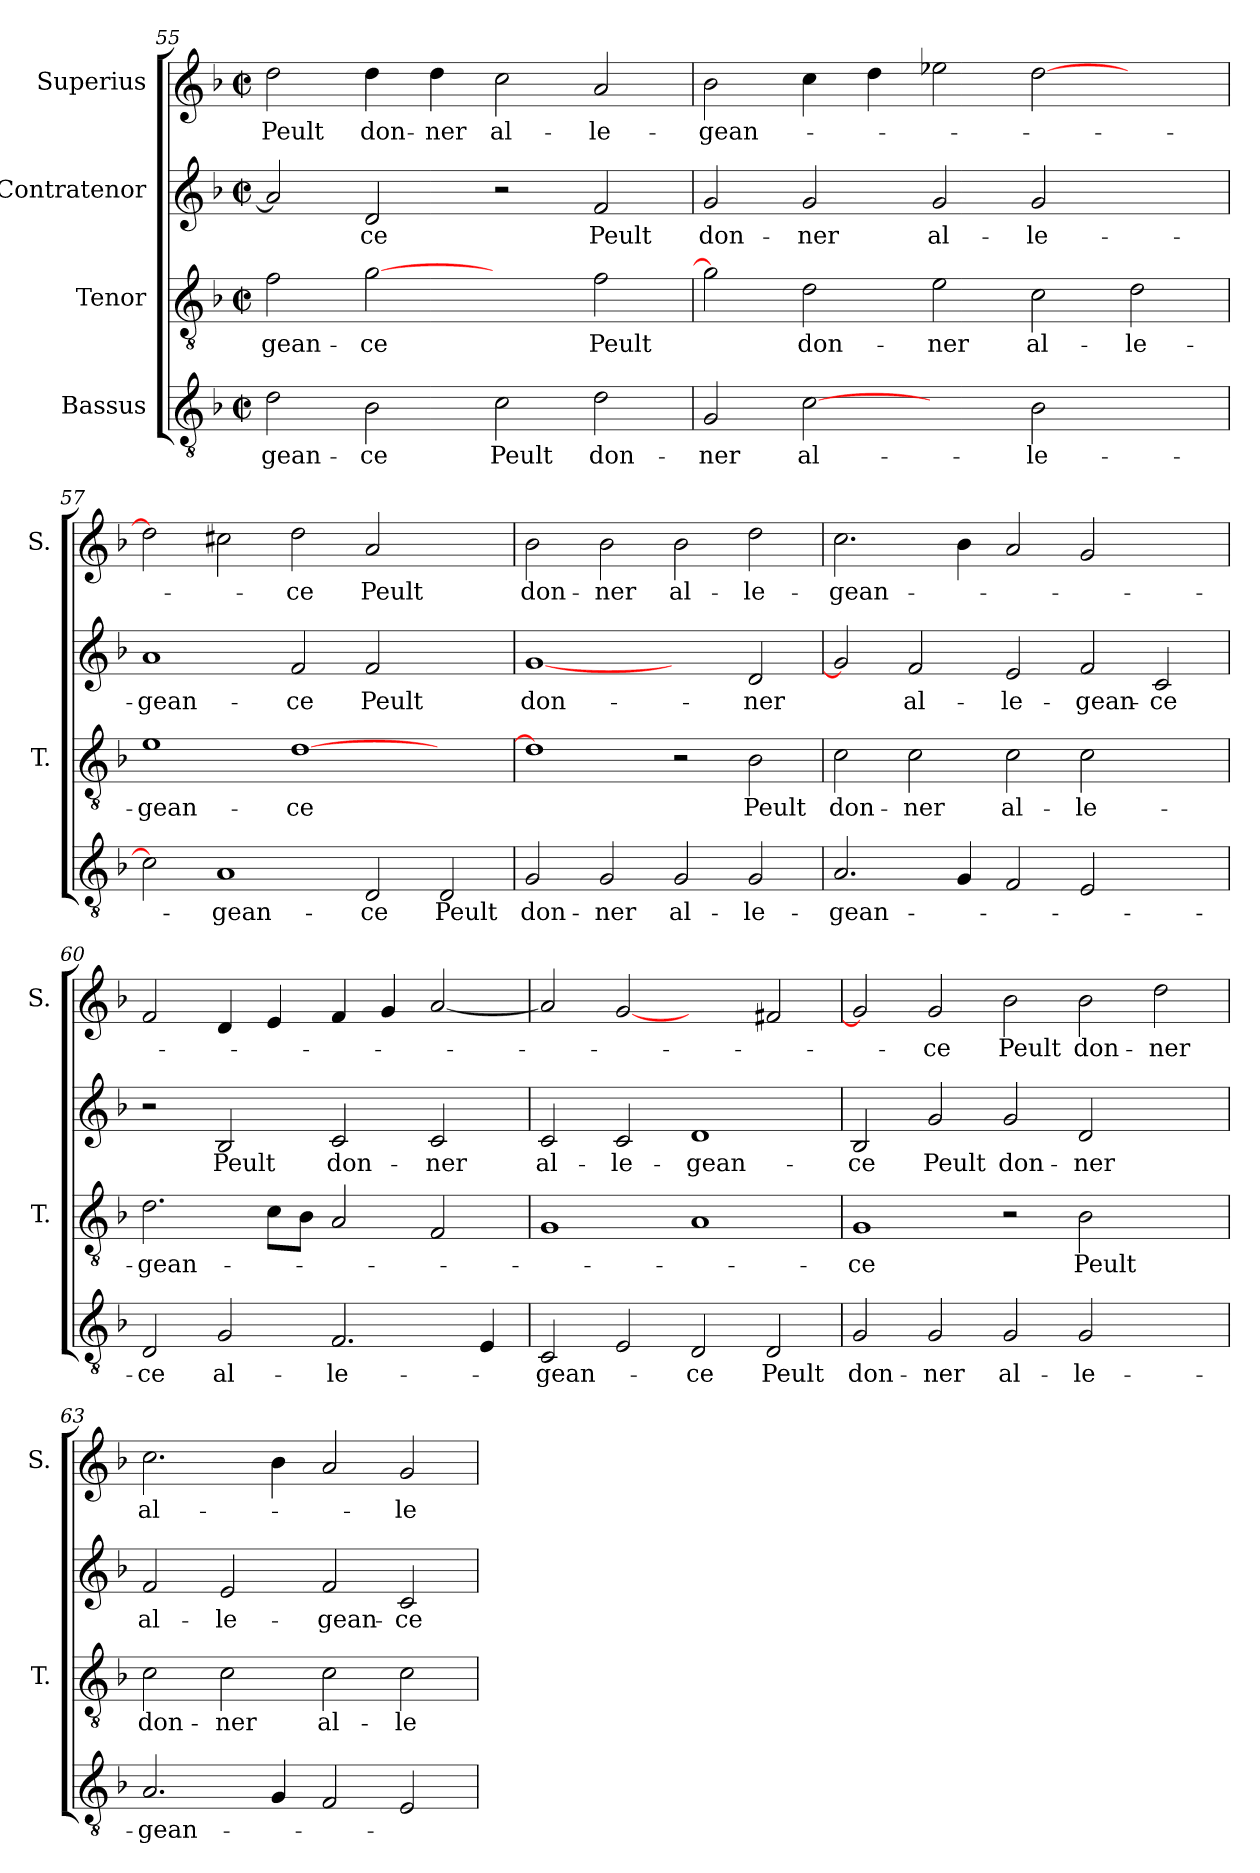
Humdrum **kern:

**kern	**text	**kern	**text	**kern	**text	**kern	**text
*part4	*part4	*part3	*part3	*part2	*part2	*part1	*part1
*staff4	*staff4	*staff3	*staff3	*staff2	*staff2	*staff1	*staff1
*I"Bassus	*	*I"Tenor	*	*I"Contratenor	*	*I"Superius	*
*	*	*I'T.	*	*	*	*I'S.	*
*clefGv2	*	*clefGv2	*	*clefG2	*	*clefG2	*
*k[b-]	*	*k[b-]	*	*k[b-]	*	*k[b-]	*
*F:	*	*F:	*	*F:	*	*F:	*
*M2/2	*	*M2/2	*	*M2/2	*	*M2/2	*
*met(c|)	*	*met(c|)	*	*met(c|)	*	*met(c|)	*
=55	=55	=55	=55	=55	=55	=55	=55
2d\	-gean-	2f\	-gean-	2a/]	.	2dd\	Peult
2B-\	-ce	[2g\	-ce	2d/	-ce	4dd\	don-
.	.	.	.	.	.	4dd\	-ner
2c\	Peult	2ryy	.	2r	.	2cc\	al-
2d\	don-	2f\	Peult	2f/	Peult	2a/	-le-
!!LO:LB:g=z
=56	=56	=56	=56	=56	=56	=56	=56
2G/	-ner	2g\]	.	2g/	don-	2b-\	-gean-
[2c\	al-	2d\	don-	2g/	-ner	4cc\	.
.	.	.	.	.	.	4dd\	.
2ryy	.	2e\	-ner	2g/	al-	2ee-X\	.
2B-\	-le-	2c\	al-	2g/	-le-	[2dd\	.
2ryy	.	2d\	-le-	2ryy	.	2ryy	.
=57	=57	=57	=57	=57	=57	=57	=57
2c\]	.	1e\	-gean-	1a/	-gean-	2dd\]	.
1A/	-gean-	.	.	.	.	2cc#X\	.
.	.	[1d\	-ce	2f/	-ce	2dd\	-ce
2D/	-ce	.	.	2f/	Peult	2a/	Peult
2D/	Peult	2ryy	.	2ryy	.	2ryy	.
=58	=58	=58	=58	=58	=58	=58	=58
2G/	don-	1d\]	.	[1g/	don-	2b-\	don-
2G/	-ner	.	.	.	.	2b-\	-ner
2G/	al-	2r	.	2ryy	.	2b-\	al-
2G/	-le-	2B-\	Peult	2d/	-ner	2dd\	-le-
=59	=59	=59	=59	=59	=59	=59	=59
2.A/	-gean-	2c\	don-	2g/]	.	2.cc\	-gean-
.	.	2c\	-ner	2f/	al-	.	.
4G/	.	.	.	.	.	4b-\	.
2F/	.	2c\	al-	2e/	-le-	2a/	.
2E/	.	2c\	-le-	2f/	-gean-	2g/	.
2ryy	.	2ryy	.	2c/	-ce	2ryy	.
=60	=60	=60	=60	=60	=60	=60	=60
2D/	-ce	2.d\	-gean-	2r	.	2f/	.
2G/	al-	.	.	2B-/	Peult	4d/	.
.	.	8c\L	.	.	.	4e/	.
.	.	8B-\J	.	.	.	.	.
2.F/	-le-	2A/	.	2c/	don-	4f/	.
.	.	.	.	.	.	4g/	.
.	.	2F/	.	2c/	-ner	[2a/	.
4E/	.	.	.	.	.	.	.
!!LO:PB:g=z
=61	=61	=61	=61	=61	=61	=61	=61
2C/	-gean-	1G/	.	2c/	al-	2a/]	.
2E/	.	.	.	2c/	-le-	[2g/	.
2D/	-ce	1A/	.	1d/	-gean-	2ryy	.
2D/	Peult	.	.	.	.	2f#X/	.
=62	=62	=62	=62	=62	=62	=62	=62
2G/	don-	1G/	-ce	2B-/	-ce	2g/]	.
2G/	-ner	.	.	2g/	Peult	2g/	-ce
2G/	al-	2r	.	2g/	don-	2b-\	Peult
2G/	-le-	2B-\	Peult	2d/	-ner	2b-\	don-
2ryy	.	2ryy	.	2ryy	.	2dd\	-ner
=63	=63	=63	=63	=63	=63	=63	=63
2.A/	-gean-	2c\	don-	2f/	al-	2.cc\	al-
.	.	2c\	-ner	2e/	-le-	.	.
4G/	.	.	.	.	.	4b-\	.
2F/	.	2c\	al-	2f/	-gean-	2a/	.
2E/	.	2c\	-le-	2c/	-ce	2g/	-le-
=	=	=	=	=	=	=	=
*-	*-	*-	*-	*-	*-	*-	*-
